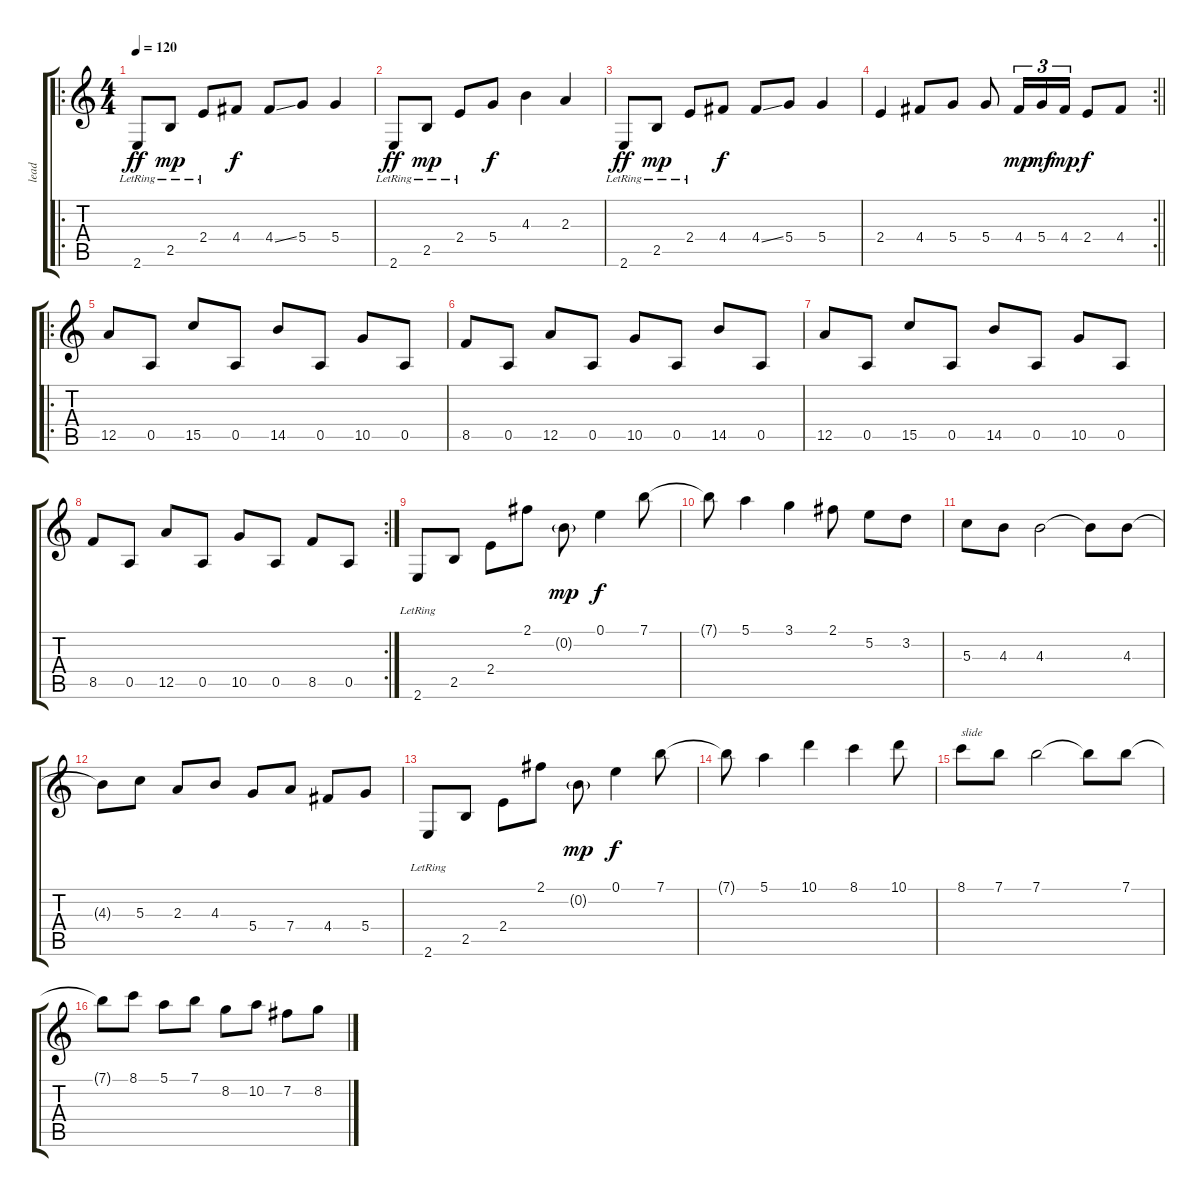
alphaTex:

\track ("lead" "lead") {instrument acousticguitarsteel}
\staff {score tabs}
\tuning (E4 B3 G3 D3 A2 D2) {hide}
\ro
\ts (4 4)
\tempo 120
\clef g2
\ks c
2.6{lr}.8{dy ff} 2.5{lr}.8{dy mp} 2.4{lr}.8 4.4.8{dy f} 4.4{ss}.8 5.4.8 5.4.4 |
2.6{lr}.8{dy ff} 2.5{lr}.8{dy mp} 2.4{lr}.8 5.4.8{dy f} 4.3.4 2.3.4 |
2.6{lr}.8{dy ff} 2.5{lr}.8{dy mp} 2.4{lr}.8 4.4.8{dy f} 4.4{ss}.8 5.4.8 5.4.4 |
\rc 2
\barLineRight lightlight
2.4.4 4.4.8 5.4.8 5.4.8 4.4.16{tu (3 2) dy mp} 5.4.16{tu (3 2) dy mf} 4.4.16{tu (3 2) dy mp} 2.4.8{dy f} 4.4.8 |
\ro
12.5.8 0.5.8 15.5.8 0.5.8 14.5.8 0.5.8 10.5.8 0.5.8 |
8.5.8 0.5.8 12.5.8 0.5.8 10.5.8 0.5.8 14.5.8 0.5.8 |
12.5.8 0.5.8 15.5.8 0.5.8 14.5.8 0.5.8 10.5.8 0.5.8 |
\rc 2
8.5.8 0.5.8 12.5.8 0.5.8 10.5.8 0.5.8 8.5.8 0.5.8 |
2.6{lr}.8 2.5.8 2.4.8 2.1.8 0.2{g}.8{dy mp} 0.1.4{dy f} 7.1.8 |
7.1{t}.8 5.1.4 3.1.4 2.1.8 5.2.8 3.2.8 |
5.3.8 4.3.8 4.3.2 4.3{t}.8 4.3.8 |
4.3{t}.8 5.3.8 2.3.8 4.3.8 5.4.8 7.4.8 4.4.8 5.4.8 |
2.6{lr}.8 2.5.8 2.4.8 2.1.8 0.2{g}.8{dy mp} 0.1.4{dy f} 7.1.8 |
7.1{t}.8 5.1.4 10.1.4 8.1.4 10.1.8 |
8.1.8{txt "slide"} 7.1.8 7.1.2 7.1{t}.8 7.1.8 |
7.1{t}.8 8.1.8 5.1.8 7.1.8 8.2.8 10.2.8 7.2.8 8.2.8
